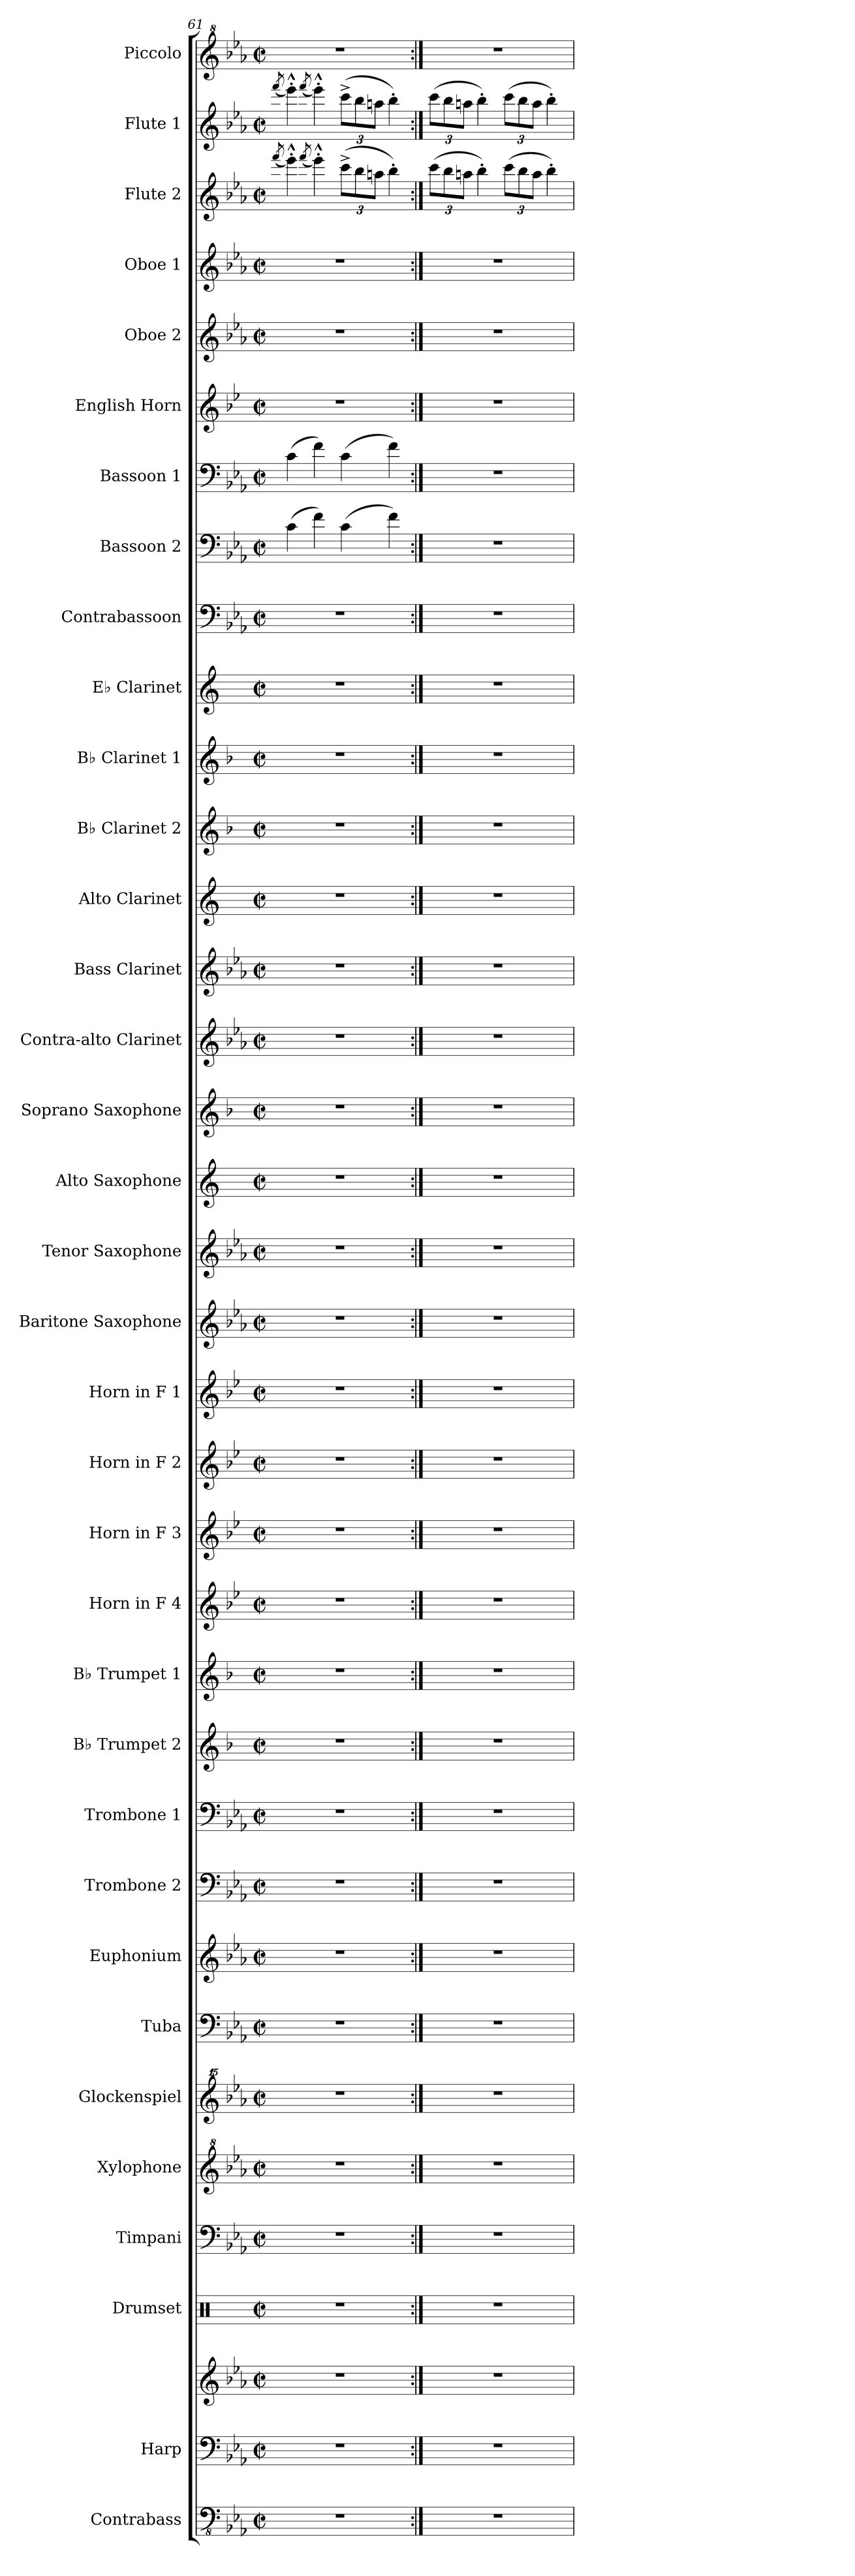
**kern	**kern	**kern	**kern	**kern	**kern	**kern	**kern	**kern	**kern	**kern	**kern	**kern	**kern	**kern	**kern	**kern	**kern	**kern	**kern	**kern	**kern	**kern	**kern	**kern	**kern	**kern	**kern	**kern	**kern	**kern	**kern	**kern	**kern	**kern	**kern
*part35	*part34	*part34	*part33	*part32	*part31	*part30	*part29	*part28	*part27	*part26	*part25	*part24	*part23	*part22	*part21	*part20	*part19	*part18	*part17	*part16	*part15	*part14	*part13	*part12	*part11	*part10	*part9	*part8	*part7	*part6	*part5	*part4	*part3	*part2	*part1
*staff36	*staff35	*staff34	*staff33	*staff32	*staff31	*staff30	*staff29	*staff28	*staff27	*staff26	*staff25	*staff24	*staff23	*staff22	*staff21	*staff20	*staff19	*staff18	*staff17	*staff16	*staff15	*staff14	*staff13	*staff12	*staff11	*staff10	*staff9	*staff8	*staff7	*staff6	*staff5	*staff4	*staff3	*staff2	*staff1
*I"Contrabass	*I"Harp	*	*I"Drumset	*I"Timpani	*I"Xylophone	*I"Glockenspiel	*I"Tuba	*I"Euphonium	*I"Trombone 2	*I"Trombone 1	*I"B♭ Trumpet 2	*I"B♭ Trumpet 1	*I"Horn in F 4	*I"Horn in F 3	*I"Horn in F 2	*I"Horn in F 1	*I"Baritone Saxophone	*I"Tenor Saxophone	*I"Alto Saxophone	*I"Soprano Saxophone	*I"Contra-alto Clarinet	*I"Bass Clarinet	*I"Alto Clarinet	*I"B♭ Clarinet 2	*I"B♭ Clarinet 1	*I"E♭ Clarinet	*I"Contrabassoon	*I"Bassoon 2	*I"Bassoon 1	*I"English Horn	*I"Oboe 2	*I"Oboe 1	*I"Flute 2	*I"Flute 1	*I"Piccolo
*I'Cb.	*I'Hrp.	*	*I'Drs.	*I'Timp.	*I'Xyl.	*I'Glk.	*I'Tba.	*I'Euph.	*I'Tbn. 2	*I'Tbn. 1	*I'B♭ Tpt. 2	*I'B♭ Tpt. 1	*I'Hn. 4	*I'Hn. 3	*I'Hn. 2	*I'Hn. 1	*I'Bar. Sax.	*I'T. Sax.	*I'A. Sax.	*I'S. Sax.	*I'C-a. Cl.	*I'B. Cl.	*I'A. Cl.	*I'B♭ Cl. 2	*I'B♭ Cl. 1	*I'E♭ Cl.	*I'Cbsn.	*I'Bsn. 2	*I'Bsn. 1	*I'E. Hn.	*I'Ob. 2	*I'Ob. 1	*I'Fl. 2	*I'Fl. 1	*I'Picc.
*clefFv4	*clefF4	*clefG2	*clefX	*clefF4	*clefG^2	*clefG^^2	*clefF4	*clefG2	*clefF4	*clefF4	*clefG2	*clefG2	*clefG2	*clefG2	*clefG2	*clefG2	*clefG2	*clefG2	*clefG2	*clefG2	*clefG2	*clefG2	*clefG2	*clefG2	*clefG2	*clefG2	*clefF4	*clefF4	*clefF4	*clefG2	*clefG2	*clefG2	*clefG2	*clefG2	*clefG^2
*ITrd7c12	*	*	*	*	*	*	*	*ITrd8c14	*	*	*ITrd1c2	*ITrd1c2	*ITrd4c7	*ITrd4c7	*ITrd4c7	*ITrd4c7	*ITrd12c21	*ITrd8c14	*ITrd5c9	*ITrd1c2	*ITrd12c21	*ITrd8c14	*ITrd5c9	*ITrd1c2	*ITrd1c2	*ITrd-2c-3	*ITrd7c12	*	*	*ITrd4c7	*	*	*	*	*ITrd-7c-12
*k[b-e-a-]	*k[b-e-a-]	*k[b-e-a-]	*k[]	*k[b-e-a-]	*k[b-e-a-]	*k[b-e-a-]	*k[b-e-a-]	*k[b-e-a-]	*k[b-e-a-]	*k[b-e-a-]	*k[b-e-a-]	*k[b-e-a-]	*k[b-e-a-]	*k[b-e-a-]	*k[b-e-a-]	*k[b-e-a-]	*k[b-e-a-]	*k[b-e-a-]	*k[b-e-a-]	*k[b-e-a-]	*k[b-e-a-]	*k[b-e-a-]	*k[b-e-a-]	*k[b-e-a-]	*k[b-e-a-]	*k[b-e-a-]	*k[b-e-a-]	*k[b-e-a-]	*k[b-e-a-]	*k[b-e-a-]	*k[b-e-a-]	*k[b-e-a-]	*k[b-e-a-]	*k[b-e-a-]	*k[b-e-a-]
*M4/4	*M4/4	*M4/4	*M4/4	*M4/4	*M4/4	*M4/4	*M4/4	*M4/4	*M4/4	*M4/4	*M4/4	*M4/4	*M4/4	*M4/4	*M4/4	*M4/4	*M4/4	*M4/4	*M4/4	*M4/4	*M4/4	*M4/4	*M4/4	*M4/4	*M4/4	*M4/4	*M4/4	*M4/4	*M4/4	*M4/4	*M4/4	*M4/4	*M4/4	*M4/4	*M4/4
*met(c|)	*met(c|)	*met(c|)	*met(c|)	*met(c|)	*met(c|)	*met(c|)	*met(c|)	*met(c|)	*met(c|)	*met(c|)	*met(c|)	*met(c|)	*met(c|)	*met(c|)	*met(c|)	*met(c|)	*met(c|)	*met(c|)	*met(c|)	*met(c|)	*met(c|)	*met(c|)	*met(c|)	*met(c|)	*met(c|)	*met(c|)	*met(c|)	*met(c|)	*met(c|)	*met(c|)	*met(c|)	*met(c|)	*met(c|)	*met(c|)	*met(c|)
=61	=61	=61	=61	=61	=61	=61	=61	=61	=61	=61	=61	=61	=61	=61	=61	=61	=61	=61	=61	=61	=61	=61	=61	=61	=61	=61	=61	=61	=61	=61	=61	=61	=61	=61	=61
.	.	.	.	.	.	.	.	.	.	.	.	.	.	.	.	.	.	.	.	.	.	.	.	.	.	.	.	.	.	.	.	.	(8qfff/	(8qfff/	.
1r	1r	1r	1r	1r	1r	1r	1r	1r	1r	1r	1r	1r	1r	1r	1r	1r	1r	1r	1r	1r	1r	1r	1r	1r	1r	1r	1r	(4c\	(4c\	1r	1r	1r	4eee-'^^\)	4eee-'^^\)	1r
.	.	.	.	.	.	.	.	.	.	.	.	.	.	.	.	.	.	.	.	.	.	.	.	.	.	.	.	.	.	.	.	.	(8qfff/	(8qfff/	.
.	.	.	.	.	.	.	.	.	.	.	.	.	.	.	.	.	.	.	.	.	.	.	.	.	.	.	.	4f\)	4f\)	.	.	.	4eee-'^^\)	4eee-'^^\)	.
*	*	*	*	*	*	*	*	*	*	*	*	*	*	*	*	*	*	*	*	*	*	*	*	*	*	*	*	*	*	*	*	*	*Xbrackettup	*Xbrackettup	*
.	.	.	.	.	.	.	.	.	.	.	.	.	.	.	.	.	.	.	.	.	.	.	.	.	.	.	.	(4c\	(4c\	.	.	.	(12ccc^\L	(12ccc^\L	.
.	.	.	.	.	.	.	.	.	.	.	.	.	.	.	.	.	.	.	.	.	.	.	.	.	.	.	.	.	.	.	.	.	12bb-\	12bb-\	.
.	.	.	.	.	.	.	.	.	.	.	.	.	.	.	.	.	.	.	.	.	.	.	.	.	.	.	.	.	.	.	.	.	12aan\J	12aan\J	.
.	.	.	.	.	.	.	.	.	.	.	.	.	.	.	.	.	.	.	.	.	.	.	.	.	.	.	.	4f\)	4f\)	.	.	.	4bb-'\)	4bb-'\)	.
!!LO:PB:g=z
=62:|!	=62:|!	=62:|!	=62:|!	=62:|!	=62:|!	=62:|!	=62:|!	=62:|!	=62:|!	=62:|!	=62:|!	=62:|!	=62:|!	=62:|!	=62:|!	=62:|!	=62:|!	=62:|!	=62:|!	=62:|!	=62:|!	=62:|!	=62:|!	=62:|!	=62:|!	=62:|!	=62:|!	=62:|!	=62:|!	=62:|!	=62:|!	=62:|!	=62:|!	=62:|!	=62:|!
1r	1r	1r	1r	1r	1r	1r	1r	1r	1r	1r	1r	1r	1r	1r	1r	1r	1r	1r	1r	1r	1r	1r	1r	1r	1r	1r	1r	1r	1r	1r	1r	1r	(12ccc\L	(12ccc\L	1r
.	.	.	.	.	.	.	.	.	.	.	.	.	.	.	.	.	.	.	.	.	.	.	.	.	.	.	.	.	.	.	.	.	12bb-\	12bb-\	.
.	.	.	.	.	.	.	.	.	.	.	.	.	.	.	.	.	.	.	.	.	.	.	.	.	.	.	.	.	.	.	.	.	12aan\J	12aan\J	.
.	.	.	.	.	.	.	.	.	.	.	.	.	.	.	.	.	.	.	.	.	.	.	.	.	.	.	.	.	.	.	.	.	4bb-'\)	4bb-'\)	.
.	.	.	.	.	.	.	.	.	.	.	.	.	.	.	.	.	.	.	.	.	.	.	.	.	.	.	.	.	.	.	.	.	(12ccc\L	(12ccc\L	.
.	.	.	.	.	.	.	.	.	.	.	.	.	.	.	.	.	.	.	.	.	.	.	.	.	.	.	.	.	.	.	.	.	12bb-\	12bb-\	.
.	.	.	.	.	.	.	.	.	.	.	.	.	.	.	.	.	.	.	.	.	.	.	.	.	.	.	.	.	.	.	.	.	12aa\J	12aa\J	.
.	.	.	.	.	.	.	.	.	.	.	.	.	.	.	.	.	.	.	.	.	.	.	.	.	.	.	.	.	.	.	.	.	4bb-'\)	4bb-'\)	.
=	=	=	=	=	=	=	=	=	=	=	=	=	=	=	=	=	=	=	=	=	=	=	=	=	=	=	=	=	=	=	=	=	=	=	=
*-	*-	*-	*-	*-	*-	*-	*-	*-	*-	*-	*-	*-	*-	*-	*-	*-	*-	*-	*-	*-	*-	*-	*-	*-	*-	*-	*-	*-	*-	*-	*-	*-	*-	*-	*-
